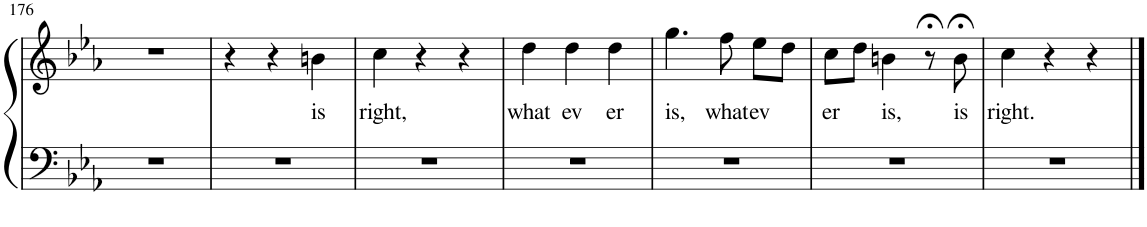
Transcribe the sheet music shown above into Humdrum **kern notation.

**kern	**kern	**text
*part1	*part1	*part1
*staff2	*staff1	*staff1
*I"Piano	*	*
*I'Pno.	*	*
!!LO:PB:g=z
*clefF4	*clefG2	*
*k[b-e-a-]	*k[b-e-a-]	*
*M3/4	*M3/4	*
=176	=176	=176
2.r	2.r	.
=177	=177	=177
2.r	4r	.
.	4r	.
!	!	!LO:LY:b
.	4bn\	is
=178	=178	=178
!	!	!LO:LY:b
2.r	4cc\	right,
.	4r	.
.	4r	.
=179	=179	=179
!	!	!LO:LY:b
2.r	4dd\	what
!	!	!LO:LY:b
.	4dd\	ev
!	!	!LO:LY:b
.	4dd\	er
=180	=180	=180
!	!	!LO:LY:b
2.r	4.gg\	is,
!	!	!LO:LY:b
.	8ff\	what
!	!	!LO:LY:b
.	8ee-\L	ev
.	8dd\J	.
=181	=181	=181
!	!	!LO:LY:b
2.r	8cc\L	er
.	8dd\J	.
!	!	!LO:LY:b
.	4bn\	is,
.	8r;<	.
!	!	!LO:LY:b
.	8b;<\	is
=182	=182	=182
!	!	!LO:LY:b
2.r	4cc\	right.
.	4r	.
.	4r	.
==	==	==
*-	*-	*-
